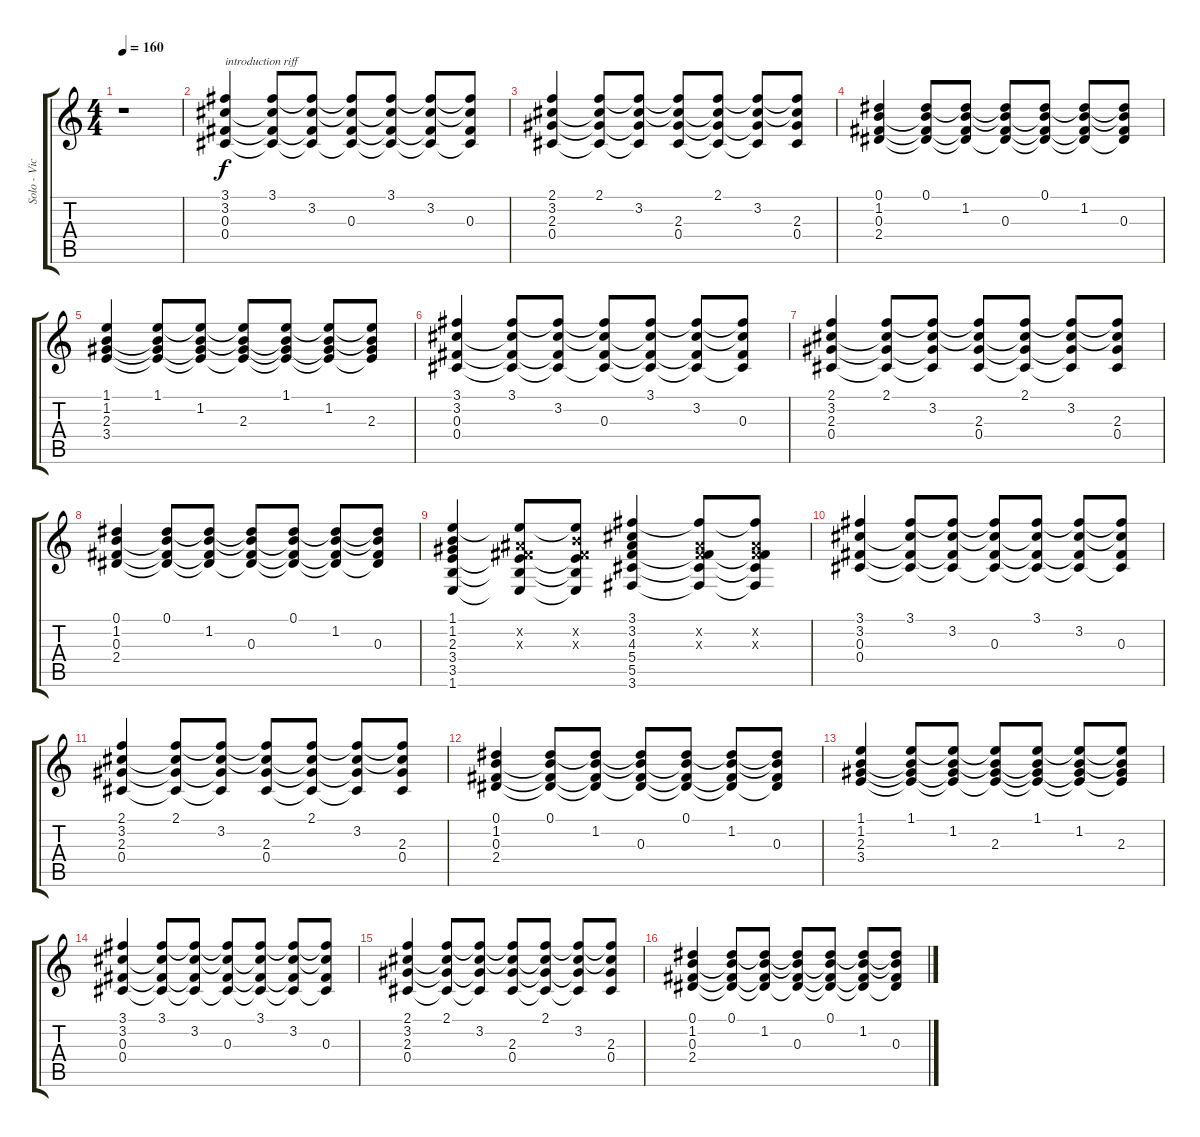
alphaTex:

\track ("Solo - Vic" "Solo - Vic") {instrument acousticguitarsteel}
\staff {score tabs}
\tuning (Eb4 Bb3 Gb3 Db3 Ab2 Eb2) {hide}
\ts (4 4)
\tempo 160
\clef g2
\ks c
r.1{dy f instrument acousticguitarsteel} |
(3.1 3.2 0.3 0.4).4{txt "introduction riff"} (3.1 3.2{t} 0.3{t} 0.4{t}).8 (3.1{t} 3.2 0.3{t} 0.4{t}).8 (3.1{t} 3.2{t} 0.3 0.4{t}).8 (3.1 3.2{t} 0.3{t} 0.4{t}).8 (3.1{t} 3.2 0.3{t} 0.4{t}).8 (3.1{t} 3.2{t} 0.3 0.4{t}).8 |
(2.1 3.2 2.3 0.4).4 (2.1 3.2{t} 2.3{t} 0.4{t}).8 (2.1{t} 3.2 2.3{t} 0.4{t}).8 (2.1{t} 3.2{t} 2.3 0.4).8 (2.1 3.2{t} 2.3{t} 0.4{t}).8 (2.1{t} 3.2 2.3{t} 0.4{t}).8 (2.1{t} 3.2{t} 2.3 0.4).8 |
(0.1 1.2 0.3 2.4).4 (0.1 1.2{t} 0.3{t} 2.4{t}).8 (0.1{t} 1.2 0.3{t} 2.4{t}).8 (0.1{t} 1.2{t} 0.3 2.4{t}).8 (0.1 1.2{t} 0.3{t} 2.4{t}).8 (0.1{t} 1.2 0.3{t} 2.4{t}).8 (0.1{t} 1.2{t} 0.3 2.4{t}).8 |
(1.1 1.2 2.3 3.4).4 (1.1 1.2{t} 2.3{t} 3.4{t}).8 (1.1{t} 1.2 2.3{t} 3.4{t}).8 (1.1{t} 1.2{t} 2.3 3.4{t}).8 (1.1 1.2{t} 2.3{t} 3.4{t}).8 (1.1{t} 1.2 2.3{t} 3.4{t}).8 (1.1{t} 1.2{t} 2.3 3.4{t}).8 |
(3.1 3.2 0.3 0.4).4 (3.1 3.2{t} 0.3{t} 0.4{t}).8 (3.1{t} 3.2 0.3{t} 0.4{t}).8 (3.1{t} 3.2{t} 0.3 0.4{t}).8 (3.1 3.2{t} 0.3{t} 0.4{t}).8 (3.1{t} 3.2 0.3{t} 0.4{t}).8 (3.1{t} 3.2{t} 0.3 0.4{t}).8 |
(2.1 3.2 2.3 0.4).4 (2.1 3.2{t} 2.3{t} 0.4{t}).8 (2.1{t} 3.2 2.3{t} 0.4{t}).8 (2.1{t} 3.2{t} 2.3 0.4).8 (2.1 3.2{t} 2.3{t} 0.4{t}).8 (2.1{t} 3.2 2.3{t} 0.4{t}).8 (2.1{t} 3.2{t} 2.3 0.4).8 |
(0.1 1.2 0.3 2.4).4 (0.1 1.2{t} 0.3{t} 2.4{t}).8 (0.1{t} 1.2 0.3{t} 2.4{t}).8 (0.1{t} 1.2{t} 0.3 2.4{t}).8 (0.1 1.2{t} 0.3{t} 2.4{t}).8 (0.1{t} 1.2 0.3{t} 2.4{t}).8 (0.1{t} 1.2{t} 0.3 2.4{t}).8 |
(1.1 1.2 2.3 3.4 3.5 1.6).4 (1.1{t} 0.2{x} 0.3{x} 3.4{t} 3.5{t} 1.6{t}).8 (1.1{t} 1.2{x} 0.3{x} 3.4{t} 3.5{t} 1.6{t}).8 (3.1 3.2 4.3 5.4 5.5 3.6).4 (3.1{t} 0.2{x} 0.3{x} 5.4{t} 5.5{t} 3.6{t}).8 (3.1{t} 0.2{x} 0.3{x} 5.4{t} 5.5{t} 3.6{t}).8 |
(3.1 3.2 0.3 0.4).4 (3.1 3.2{t} 0.3{t} 0.4{t}).8 (3.1{t} 3.2 0.3{t} 0.4{t}).8 (3.1{t} 3.2{t} 0.3 0.4{t}).8 (3.1 3.2{t} 0.3{t} 0.4{t}).8 (3.1{t} 3.2 0.3{t} 0.4{t}).8 (3.1{t} 3.2{t} 0.3 0.4{t}).8 |
(2.1 3.2 2.3 0.4).4 (2.1 3.2{t} 2.3{t} 0.4{t}).8 (2.1{t} 3.2 2.3{t} 0.4{t}).8 (2.1{t} 3.2{t} 2.3 0.4).8 (2.1 3.2{t} 2.3{t} 0.4{t}).8 (2.1{t} 3.2 2.3{t} 0.4{t}).8 (2.1{t} 3.2{t} 2.3 0.4).8 |
(0.1 1.2 0.3 2.4).4 (0.1 1.2{t} 0.3{t} 2.4{t}).8 (0.1{t} 1.2 0.3{t} 2.4{t}).8 (0.1{t} 1.2{t} 0.3 2.4{t}).8 (0.1 1.2{t} 0.3{t} 2.4{t}).8 (0.1{t} 1.2 0.3{t} 2.4{t}).8 (0.1{t} 1.2{t} 0.3 2.4{t}).8 |
(1.1 1.2 2.3 3.4).4 (1.1 1.2{t} 2.3{t} 3.4{t}).8 (1.1{t} 1.2 2.3{t} 3.4{t}).8 (1.1{t} 1.2{t} 2.3 3.4{t}).8 (1.1 1.2{t} 2.3{t} 3.4{t}).8 (1.1{t} 1.2 2.3{t} 3.4{t}).8 (1.1{t} 1.2{t} 2.3 3.4{t}).8 |
(3.1 3.2 0.3 0.4).4 (3.1 3.2{t} 0.3{t} 0.4{t}).8 (3.1{t} 3.2 0.3{t} 0.4{t}).8 (3.1{t} 3.2{t} 0.3 0.4{t}).8 (3.1 3.2{t} 0.3{t} 0.4{t}).8 (3.1{t} 3.2 0.3{t} 0.4{t}).8 (3.1{t} 3.2{t} 0.3 0.4{t}).8 |
(2.1 3.2 2.3 0.4).4 (2.1 3.2{t} 2.3{t} 0.4{t}).8 (2.1{t} 3.2 2.3{t} 0.4{t}).8 (2.1{t} 3.2{t} 2.3 0.4).8 (2.1 3.2{t} 2.3{t} 0.4{t}).8 (2.1{t} 3.2 2.3{t} 0.4{t}).8 (2.1{t} 3.2{t} 2.3 0.4).8 |
(0.1 1.2 0.3 2.4).4 (0.1 1.2{t} 0.3{t} 2.4{t}).8 (0.1{t} 1.2 0.3{t} 2.4{t}).8 (0.1{t} 1.2{t} 0.3 2.4{t}).8 (0.1 1.2{t} 0.3{t} 2.4{t}).8 (0.1{t} 1.2 0.3{t} 2.4{t}).8 (0.1{t} 1.2{t} 0.3 2.4{t}).8
